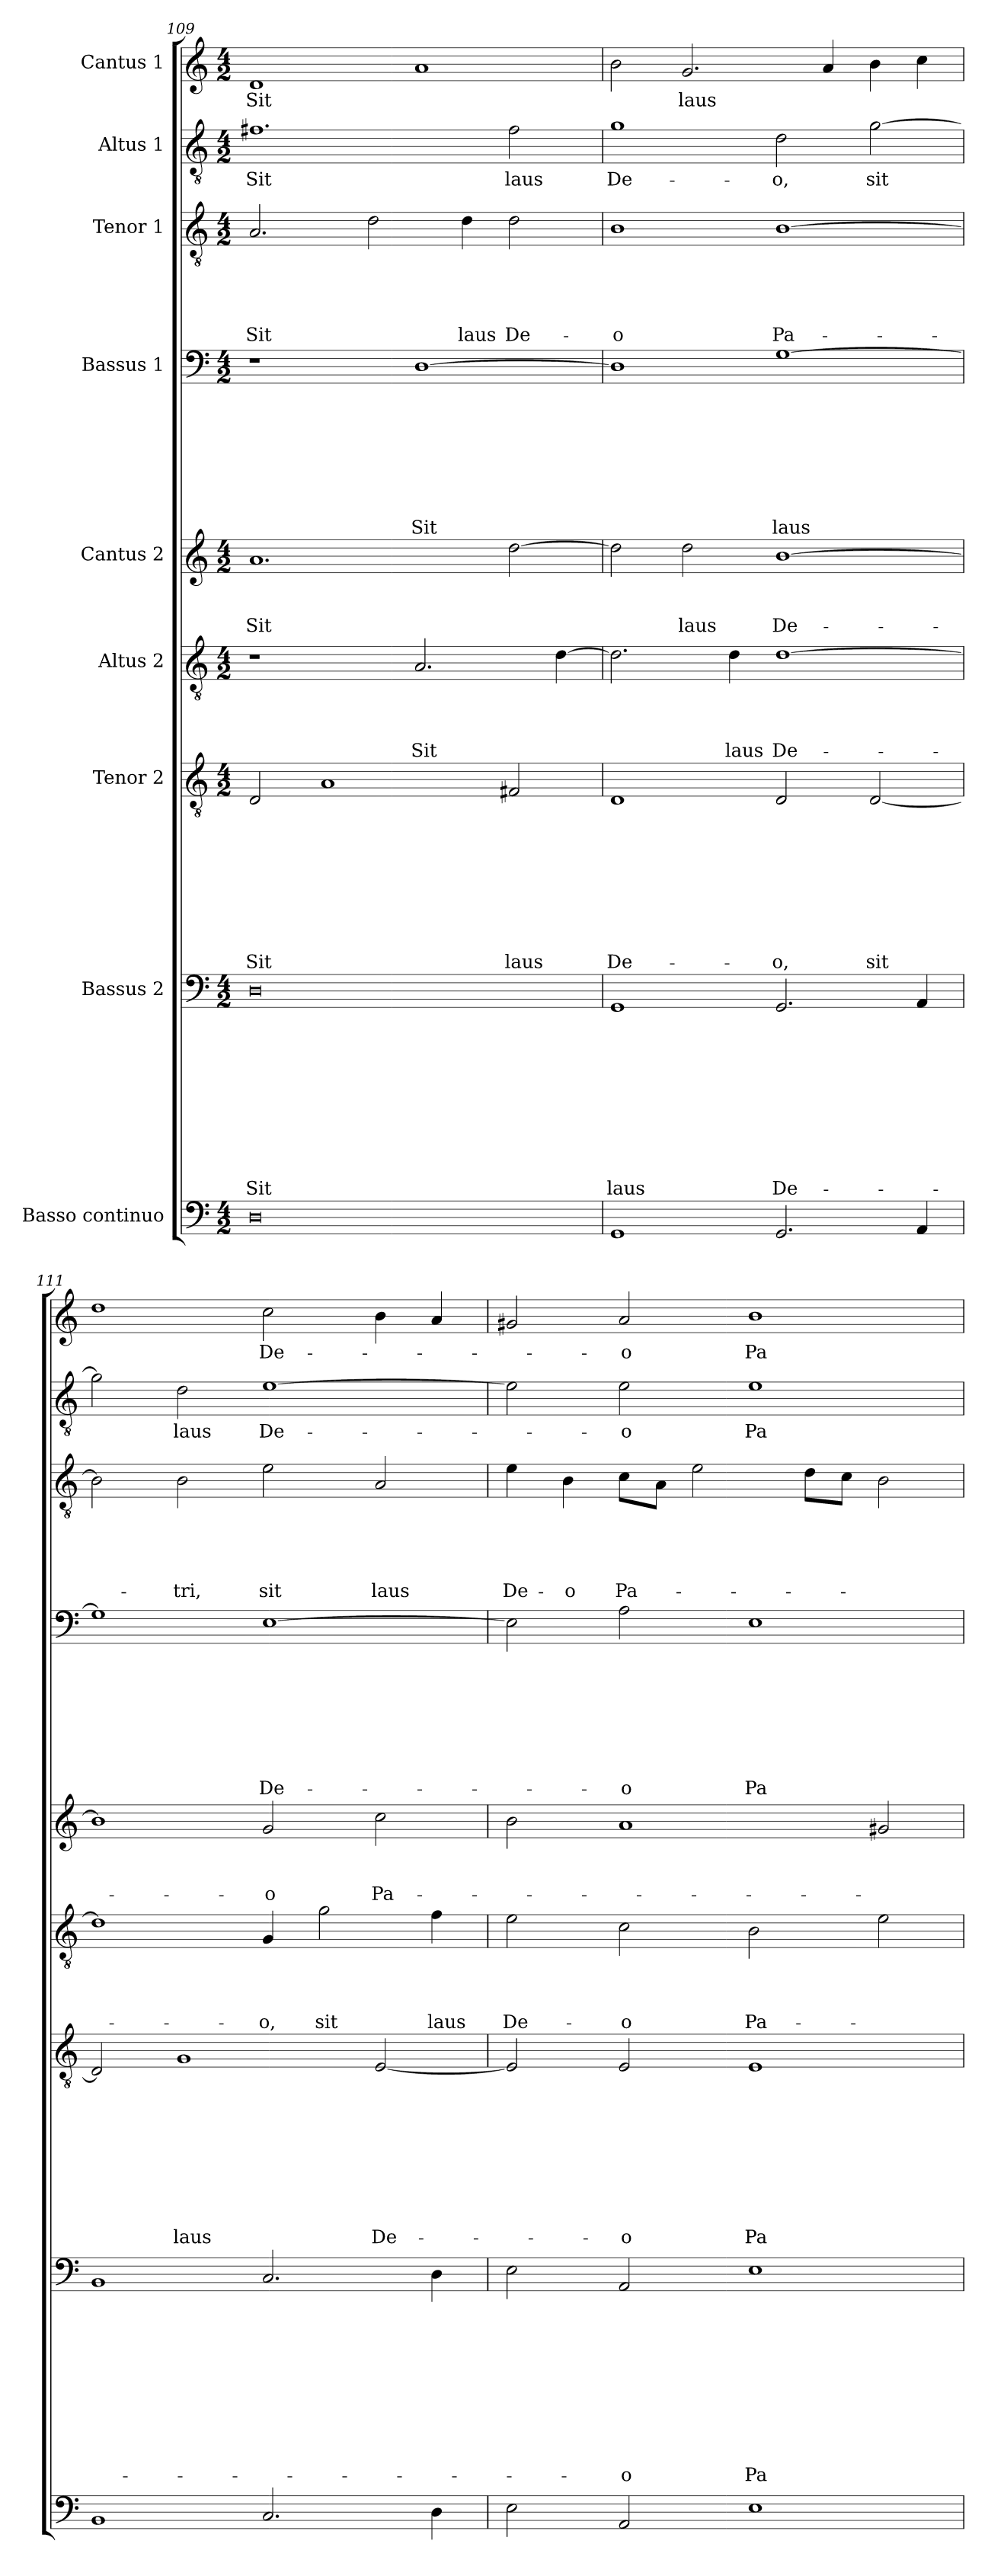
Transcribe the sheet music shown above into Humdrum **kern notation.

**kern	**kern	**text	**text	**text	**text	**text	**text	**text	**text	**text	**text	**kern	**text	**text	**text	**text	**text	**text	**text	**text	**text	**kern	**text	**text	**text	**text	**kern	**text	**text	**text	**kern	**text	**text	**text	**text	**text	**text	**text	**text	**kern	**text	**text	**text	**text	**text	**kern	**text	**kern	**text
*part9	*part8	*part8	*part8	*part8	*part8	*part8	*part8	*part8	*part8	*part8	*part8	*part7	*part7	*part7	*part7	*part7	*part7	*part7	*part7	*part7	*part7	*part6	*part6	*part6	*part6	*part6	*part5	*part5	*part5	*part5	*part4	*part4	*part4	*part4	*part4	*part4	*part4	*part4	*part4	*part3	*part3	*part3	*part3	*part3	*part3	*part2	*part2	*part1	*part1
*staff9	*staff8	*staff8	*staff8	*staff8	*staff8	*staff8	*staff8	*staff8	*staff8	*staff8	*staff8	*staff7	*staff7	*staff7	*staff7	*staff7	*staff7	*staff7	*staff7	*staff7	*staff7	*staff6	*staff6	*staff6	*staff6	*staff6	*staff5	*staff5	*staff5	*staff5	*staff4	*staff4	*staff4	*staff4	*staff4	*staff4	*staff4	*staff4	*staff4	*staff3	*staff3	*staff3	*staff3	*staff3	*staff3	*staff2	*staff2	*staff1	*staff1
*I"Basso continuo	*I"Bassus 2	*	*	*	*	*	*	*	*	*	*	*I"Tenor 2	*	*	*	*	*	*	*	*	*	*I"Altus 2	*	*	*	*	*I"Cantus 2	*	*	*	*I"Bassus 1	*	*	*	*	*	*	*	*	*I"Tenor 1	*	*	*	*	*	*I"Altus 1	*	*I"Cantus 1	*
*clefF4	*clefF4	*	*	*	*	*	*	*	*	*	*	*clefGv2	*	*	*	*	*	*	*	*	*	*clefGv2	*	*	*	*	*clefG2	*	*	*	*clefF4	*	*	*	*	*	*	*	*	*clefGv2	*	*	*	*	*	*clefGv2	*	*clefG2	*
*k[]	*k[]	*	*	*	*	*	*	*	*	*	*	*k[]	*	*	*	*	*	*	*	*	*	*k[]	*	*	*	*	*k[]	*	*	*	*k[]	*	*	*	*	*	*	*	*	*k[]	*	*	*	*	*	*k[]	*	*k[]	*
*C:	*C:	*	*	*	*	*	*	*	*	*	*	*C:	*	*	*	*	*	*	*	*	*	*C:	*	*	*	*	*C:	*	*	*	*C:	*	*	*	*	*	*	*	*	*C:	*	*	*	*	*	*C:	*	*C:	*
*M4/2	*M4/2	*	*	*	*	*	*	*	*	*	*	*M4/2	*	*	*	*	*	*	*	*	*	*M4/2	*	*	*	*	*M4/2	*	*	*	*M4/2	*	*	*	*	*	*	*	*	*M4/2	*	*	*	*	*	*M4/2	*	*M4/2	*
=109	=109	=109	=109	=109	=109	=109	=109	=109	=109	=109	=109	=109	=109	=109	=109	=109	=109	=109	=109	=109	=109	=109	=109	=109	=109	=109	=109	=109	=109	=109	=109	=109	=109	=109	=109	=109	=109	=109	=109	=109	=109	=109	=109	=109	=109	=109	=109	=109	=109
!	!	!	!	!	!	!	!	!	!	!	!LO:LY:b	!	!	!	!	!	!	!	!	!	!LO:LY:b	!	!	!	!	!	!	!	!	!LO:LY:b	!	!	!	!	!	!	!	!	!	!	!	!	!	!	!LO:LY:b	!	!LO:LY:b	!	!LO:LY:b
0D	0D	.	.	.	.	.	.	.	.	.	Sit	2D/	.	.	.	.	.	.	.	.	Sit	1r	.	.	.	.	1.a	.	.	Sit	1r	.	.	.	.	.	.	.	.	2.A/	.	.	.	.	Sit	1.f#X	Sit	1d	Sit
.	.	.	.	.	.	.	.	.	.	.	.	1A	.	.	.	.	.	.	.	.	.	.	.	.	.	.	.	.	.	.	.	.	.	.	.	.	.	.	.	.	.	.	.	.	.	.	.	.	.
.	.	.	.	.	.	.	.	.	.	.	.	.	.	.	.	.	.	.	.	.	.	.	.	.	.	.	.	.	.	.	.	.	.	.	.	.	.	.	.	2d\	.	.	.	.	.	.	.	.	.
!	!	!	!	!	!	!	!	!	!	!	!	!	!	!	!	!	!	!	!	!	!	!	!	!	!	!LO:LY:b	!	!	!	!	!	!	!	!	!	!	!	!	!LO:LY:b	!	!	!	!	!	!	!	!	!	!
.	.	.	.	.	.	.	.	.	.	.	.	.	.	.	.	.	.	.	.	.	.	2.A/	.	.	.	Sit	.	.	.	.	[1D	.	.	.	.	.	.	.	Sit	.	.	.	.	.	.	.	.	1a	.
!	!	!	!	!	!	!	!	!	!	!	!	!	!	!	!	!	!	!	!	!	!	!	!	!	!	!	!	!	!	!	!	!	!	!	!	!	!	!	!	!	!	!	!	!	!LO:LY:b	!	!	!	!
.	.	.	.	.	.	.	.	.	.	.	.	.	.	.	.	.	.	.	.	.	.	.	.	.	.	.	.	.	.	.	.	.	.	.	.	.	.	.	.	4d\	.	.	.	.	laus	.	.	.	.
!	!	!	!	!	!	!	!	!	!	!	!	!	!	!	!	!	!	!	!	!	!LO:LY:b	!	!	!	!	!	!	!	!	!	!	!	!	!	!	!	!	!	!	!	!	!	!	!	!LO:LY:b	!	!LO:LY:b	!	!
.	.	.	.	.	.	.	.	.	.	.	.	2F#X/	.	.	.	.	.	.	.	.	laus	.	.	.	.	.	[2dd\	.	.	.	.	.	.	.	.	.	.	.	.	2d\	.	.	.	.	De-	2f#\	laus	.	.
.	.	.	.	.	.	.	.	.	.	.	.	.	.	.	.	.	.	.	.	.	.	[4d\	.	.	.	.	.	.	.	.	.	.	.	.	.	.	.	.	.	.	.	.	.	.	.	.	.	.	.
=110	=110	=110	=110	=110	=110	=110	=110	=110	=110	=110	=110	=110	=110	=110	=110	=110	=110	=110	=110	=110	=110	=110	=110	=110	=110	=110	=110	=110	=110	=110	=110	=110	=110	=110	=110	=110	=110	=110	=110	=110	=110	=110	=110	=110	=110	=110	=110	=110	=110
!	!	!	!	!	!	!	!	!	!	!	!LO:LY:b	!	!	!	!	!	!	!	!	!	!LO:LY:b	!	!	!	!	!	!	!	!	!	!	!	!	!	!	!	!	!	!	!	!	!	!	!	!LO:LY:b	!	!LO:LY:b	!	!
1GG	1GG	.	.	.	.	.	.	.	.	.	laus	1D	.	.	.	.	.	.	.	.	De-	2.d\]	.	.	.	.	2dd\]	.	.	.	1D]	.	.	.	.	.	.	.	.	1B	.	.	.	.	-o	1g	De-	2b\	.
!	!	!	!	!	!	!	!	!	!	!	!	!	!	!	!	!	!	!	!	!	!	!	!	!	!	!	!	!	!	!LO:LY:b	!	!	!	!	!	!	!	!	!	!	!	!	!	!	!	!	!	!	!LO:LY:b
.	.	.	.	.	.	.	.	.	.	.	.	.	.	.	.	.	.	.	.	.	.	.	.	.	.	.	2dd\	.	.	laus	.	.	.	.	.	.	.	.	.	.	.	.	.	.	.	.	.	2.g/	laus
!	!	!	!	!	!	!	!	!	!	!	!	!	!	!	!	!	!	!	!	!	!	!	!	!	!	!LO:LY:b	!	!	!	!	!	!	!	!	!	!	!	!	!	!	!	!	!	!	!	!	!	!	!
.	.	.	.	.	.	.	.	.	.	.	.	.	.	.	.	.	.	.	.	.	.	4d\	.	.	.	laus	.	.	.	.	.	.	.	.	.	.	.	.	.	.	.	.	.	.	.	.	.	.	.
!	!	!	!	!	!	!	!	!	!	!	!LO:LY:b	!	!	!	!	!	!	!	!	!	!LO:LY:b	!	!	!	!	!LO:LY:b	!	!	!	!LO:LY:b	!	!	!	!	!	!	!	!	!LO:LY:b	!	!	!	!	!	!LO:LY:b	!	!LO:LY:b	!	!
2.GG/	2.GG/	.	.	.	.	.	.	.	.	.	De-	2D/	.	.	.	.	.	.	.	.	-o,	[1d	.	.	.	De-	[1b	.	.	De-	[1G	.	.	.	.	.	.	.	laus	[1B	.	.	.	.	Pa-	2d\	-o,	.	.
.	.	.	.	.	.	.	.	.	.	.	.	.	.	.	.	.	.	.	.	.	.	.	.	.	.	.	.	.	.	.	.	.	.	.	.	.	.	.	.	.	.	.	.	.	.	.	.	4a/	.
!	!	!	!	!	!	!	!	!	!	!	!	!	!	!	!	!	!	!	!	!	!LO:LY:b	!	!	!	!	!	!	!	!	!	!	!	!	!	!	!	!	!	!	!	!	!	!	!	!	!	!LO:LY:b	!	!
.	.	.	.	.	.	.	.	.	.	.	.	[2D/	.	.	.	.	.	.	.	.	sit	.	.	.	.	.	.	.	.	.	.	.	.	.	.	.	.	.	.	.	.	.	.	.	.	[2g\	sit	4b\	.
4AA/	4AA/	.	.	.	.	.	.	.	.	.	.	.	.	.	.	.	.	.	.	.	.	.	.	.	.	.	.	.	.	.	.	.	.	.	.	.	.	.	.	.	.	.	.	.	.	.	.	4cc\	.
!!LO:PB:g=z
=111	=111	=111	=111	=111	=111	=111	=111	=111	=111	=111	=111	=111	=111	=111	=111	=111	=111	=111	=111	=111	=111	=111	=111	=111	=111	=111	=111	=111	=111	=111	=111	=111	=111	=111	=111	=111	=111	=111	=111	=111	=111	=111	=111	=111	=111	=111	=111	=111	=111
1BB	1BB	.	.	.	.	.	.	.	.	.	.	2D/]	.	.	.	.	.	.	.	.	.	1d]	.	.	.	.	1b]	.	.	.	1G]	.	.	.	.	.	.	.	.	2B\]	.	.	.	.	.	2g\]	.	1dd	.
!	!	!	!	!	!	!	!	!	!	!	!	!	!	!	!	!	!	!	!	!	!LO:LY:b	!	!	!	!	!	!	!	!	!	!	!	!	!	!	!	!	!	!	!	!	!	!	!	!LO:LY:b	!	!LO:LY:b	!	!
.	.	.	.	.	.	.	.	.	.	.	.	1G	.	.	.	.	.	.	.	.	laus	.	.	.	.	.	.	.	.	.	.	.	.	.	.	.	.	.	.	2B\	.	.	.	.	-tri,	2d\	laus	.	.
!	!	!	!	!	!	!	!	!	!	!	!	!	!	!	!	!	!	!	!	!	!	!	!	!	!	!LO:LY:b	!	!	!	!LO:LY:b	!	!	!	!	!	!	!	!	!LO:LY:b	!	!	!	!	!	!LO:LY:b	!	!LO:LY:b	!	!LO:LY:b
2.C/	2.C/	.	.	.	.	.	.	.	.	.	.	.	.	.	.	.	.	.	.	.	.	4G/	.	.	.	-o,	2g/	.	.	-o	[1E	.	.	.	.	.	.	.	De-	2e\	.	.	.	.	sit	[1e	De-	2cc\	De-
!	!	!	!	!	!	!	!	!	!	!	!	!	!	!	!	!	!	!	!	!	!	!	!	!	!	!LO:LY:b	!	!	!	!	!	!	!	!	!	!	!	!	!	!	!	!	!	!	!	!	!	!	!
.	.	.	.	.	.	.	.	.	.	.	.	.	.	.	.	.	.	.	.	.	.	2g\	.	.	.	sit	.	.	.	.	.	.	.	.	.	.	.	.	.	.	.	.	.	.	.	.	.	.	.
!	!	!	!	!	!	!	!	!	!	!	!	!	!	!	!	!	!	!	!	!	!LO:LY:b	!	!	!	!	!	!	!	!	!LO:LY:b	!	!	!	!	!	!	!	!	!	!	!	!	!	!	!LO:LY:b	!	!	!	!
.	.	.	.	.	.	.	.	.	.	.	.	[2E/	.	.	.	.	.	.	.	.	De-	.	.	.	.	.	2cc\	.	.	Pa-	.	.	.	.	.	.	.	.	.	2A/	.	.	.	.	laus	.	.	4b\	.
!	!	!	!	!	!	!	!	!	!	!	!	!	!	!	!	!	!	!	!	!	!	!	!	!	!	!LO:LY:b	!	!	!	!	!	!	!	!	!	!	!	!	!	!	!	!	!	!	!	!	!	!	!
4D\	4D\	.	.	.	.	.	.	.	.	.	.	.	.	.	.	.	.	.	.	.	.	4f\	.	.	.	laus	.	.	.	.	.	.	.	.	.	.	.	.	.	.	.	.	.	.	.	.	.	4a/	.
=112	=112	=112	=112	=112	=112	=112	=112	=112	=112	=112	=112	=112	=112	=112	=112	=112	=112	=112	=112	=112	=112	=112	=112	=112	=112	=112	=112	=112	=112	=112	=112	=112	=112	=112	=112	=112	=112	=112	=112	=112	=112	=112	=112	=112	=112	=112	=112	=112	=112
!	!	!	!	!	!	!	!	!	!	!	!	!	!	!	!	!	!	!	!	!	!	!	!	!	!	!LO:LY:b	!	!	!	!	!	!	!	!	!	!	!	!	!	!	!	!	!	!	!LO:LY:b	!	!	!	!
2E\	2E\	.	.	.	.	.	.	.	.	.	.	2E/]	.	.	.	.	.	.	.	.	.	2e\	.	.	.	De-	2b\	.	.	.	2E\]	.	.	.	.	.	.	.	.	4e\	.	.	.	.	De-	2e\]	.	2g#X/	.
!	!	!	!	!	!	!	!	!	!	!	!	!	!	!	!	!	!	!	!	!	!	!	!	!	!	!	!	!	!	!	!	!	!	!	!	!	!	!	!	!	!	!	!	!	!LO:LY:b	!	!	!	!
.	.	.	.	.	.	.	.	.	.	.	.	.	.	.	.	.	.	.	.	.	.	.	.	.	.	.	.	.	.	.	.	.	.	.	.	.	.	.	.	4B\	.	.	.	.	-o	.	.	.	.
!	!	!	!	!	!	!	!	!	!	!	!LO:LY:b	!	!	!	!	!	!	!	!	!	!LO:LY:b	!	!	!	!	!LO:LY:b	!	!	!	!	!	!	!	!	!	!	!	!	!LO:LY:b	!	!	!	!	!	!LO:LY:b	!	!LO:LY:b	!	!LO:LY:b
2AA/	2AA/	.	.	.	.	.	.	.	.	.	-o	2E/	.	.	.	.	.	.	.	.	-o	2c\	.	.	.	-o	1a	.	.	.	2A\	.	.	.	.	.	.	.	-o	8c\L	.	.	.	.	Pa-	2e\	-o	2a/	-o
.	.	.	.	.	.	.	.	.	.	.	.	.	.	.	.	.	.	.	.	.	.	.	.	.	.	.	.	.	.	.	.	.	.	.	.	.	.	.	.	8A\J	.	.	.	.	.	.	.	.	.
.	.	.	.	.	.	.	.	.	.	.	.	.	.	.	.	.	.	.	.	.	.	.	.	.	.	.	.	.	.	.	.	.	.	.	.	.	.	.	.	2e\	.	.	.	.	.	.	.	.	.
!	!	!	!	!	!	!	!	!	!	!	!LO:LY:b	!	!	!	!	!	!	!	!	!	!LO:LY:b	!	!	!	!	!LO:LY:b	!	!	!	!	!	!	!	!	!	!	!	!	!LO:LY:b	!	!	!	!	!	!	!	!LO:LY:b	!	!LO:LY:b
1E	1E	.	.	.	.	.	.	.	.	.	Pa-	1E	.	.	.	.	.	.	.	.	Pa-	2B\	.	.	.	Pa-	.	.	.	.	1E	.	.	.	.	.	.	.	Pa-	.	.	.	.	.	.	1e	Pa-	1b	Pa-
.	.	.	.	.	.	.	.	.	.	.	.	.	.	.	.	.	.	.	.	.	.	.	.	.	.	.	.	.	.	.	.	.	.	.	.	.	.	.	.	8d\L	.	.	.	.	.	.	.	.	.
.	.	.	.	.	.	.	.	.	.	.	.	.	.	.	.	.	.	.	.	.	.	.	.	.	.	.	.	.	.	.	.	.	.	.	.	.	.	.	.	8c\J	.	.	.	.	.	.	.	.	.
.	.	.	.	.	.	.	.	.	.	.	.	.	.	.	.	.	.	.	.	.	.	2e\	.	.	.	.	2g#X/	.	.	.	.	.	.	.	.	.	.	.	.	2B\	.	.	.	.	.	.	.	.	.
=	=	=	=	=	=	=	=	=	=	=	=	=	=	=	=	=	=	=	=	=	=	=	=	=	=	=	=	=	=	=	=	=	=	=	=	=	=	=	=	=	=	=	=	=	=	=	=	=	=
*-	*-	*-	*-	*-	*-	*-	*-	*-	*-	*-	*-	*-	*-	*-	*-	*-	*-	*-	*-	*-	*-	*-	*-	*-	*-	*-	*-	*-	*-	*-	*-	*-	*-	*-	*-	*-	*-	*-	*-	*-	*-	*-	*-	*-	*-	*-	*-	*-	*-
